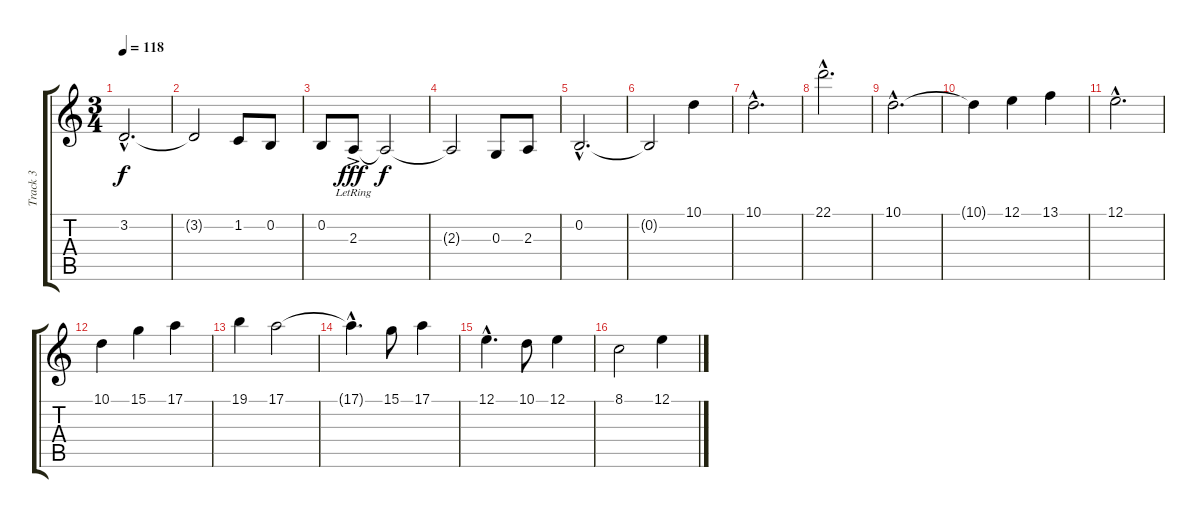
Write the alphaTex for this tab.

\track ("Track 3" "Track 3") {instrument acousticgrandpiano}
\staff {score tabs}
\tuning (E4 B3 G3 D3 A2 E2) {hide}
\ts (3 4)
\tempo 118
\clef g2
\ks c
3.2{hac}.2{d dy f} |
3.2{t}.2 1.2.8 0.2.8 |
0.2.8 2.3{ac lr}.8{dy fff} 2.3{t}.2{dy f} |
2.3{t}.2 0.3.8 2.3.8 |
0.2{hac}.2{d} |
0.2{t}.2 10.1.4 |
10.1{hac}.2{d} |
22.1{hac}.2{d} |
10.1{hac}.2{d} |
10.1{t}.4 12.1.4 13.1.4 |
12.1{hac}.2{d} |
10.1.4 15.1.4 17.1.4 |
19.1.4 17.1.2 |
17.1{hac t}.4{d} 15.1.8 17.1.4 |
12.1{hac}.4{d} 10.1.8 12.1.4 |
8.1.2 12.1.4
